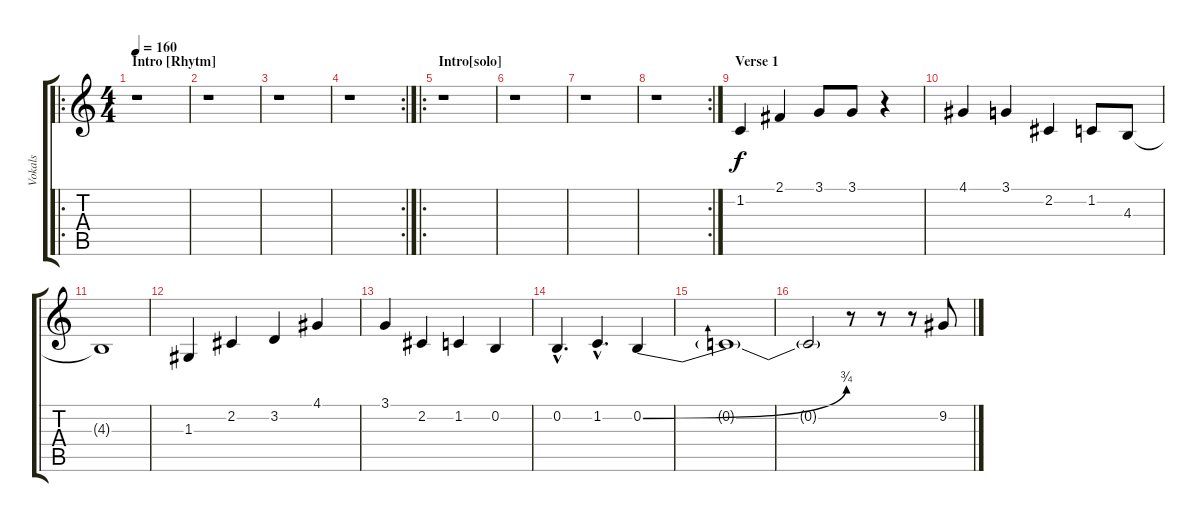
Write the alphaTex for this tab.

\track ("Vokals" "Vokals") {instrument violin}
\staff {score tabs}
\tuning (E4 B3 G3 D3 A2 E2) {hide}
\ro
\ts (4 4)
\section ("" "Intro [Rhytm]")
\tempo 160
\clef g2
\ks c
r.1{dy f instrument violin} |
r.1 |
r.1 |
\rc 2
r.1 |
\ro
\section ("" "Intro[solo]")
r.1 |
r.1 |
r.1 |
\rc 2
r.1 |
\section ("" "Verse 1")
1.2.4 2.1.4 3.1.8 3.1.8 r.4 |
4.1.4 3.1.4 2.2.4 1.2.8 4.3.8 |
4.3{t}.1 |
1.3.4 2.2.4 3.2.4 4.1.4 |
3.1.4 2.2.4 1.2.4 0.2.4 |
0.2{hac}.4{d} 1.2{hac}.4{d} 0.2{be (bend 0 0 60 3)}.4 |
0.2{t}.1 |
0.2{t}.2 r.8 r.8 r.8 9.2.8
